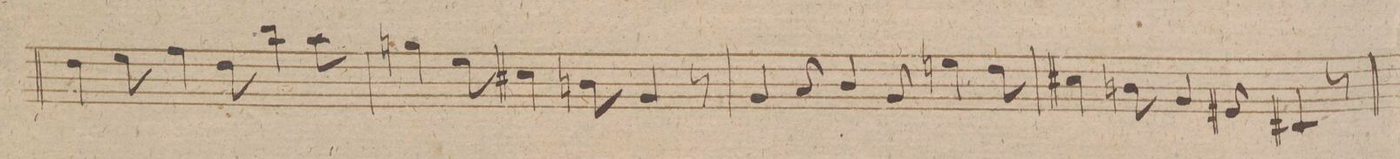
**kern	**dynam
*I"Viola.	*
*clefC3	*
*k[f#]	*
*M9/8	*
4e\	.
8f#\	.
4g\	.
8e\	.
4cc\	.
8b\	.
=76	=76
4an\	.
8f#\	.
4d#X\	.
8cn\	.
4A/	.
8r	.
=77	=77
4A/	.
8B/	.
4c/	.
8A/	.
4fn\	.
8e\	.
=78	=78
4d#X\	.
8cn\	.
4A/	.
8F#X/	.
4D#X/	.
8r	.
=79	=79
*-	*-
